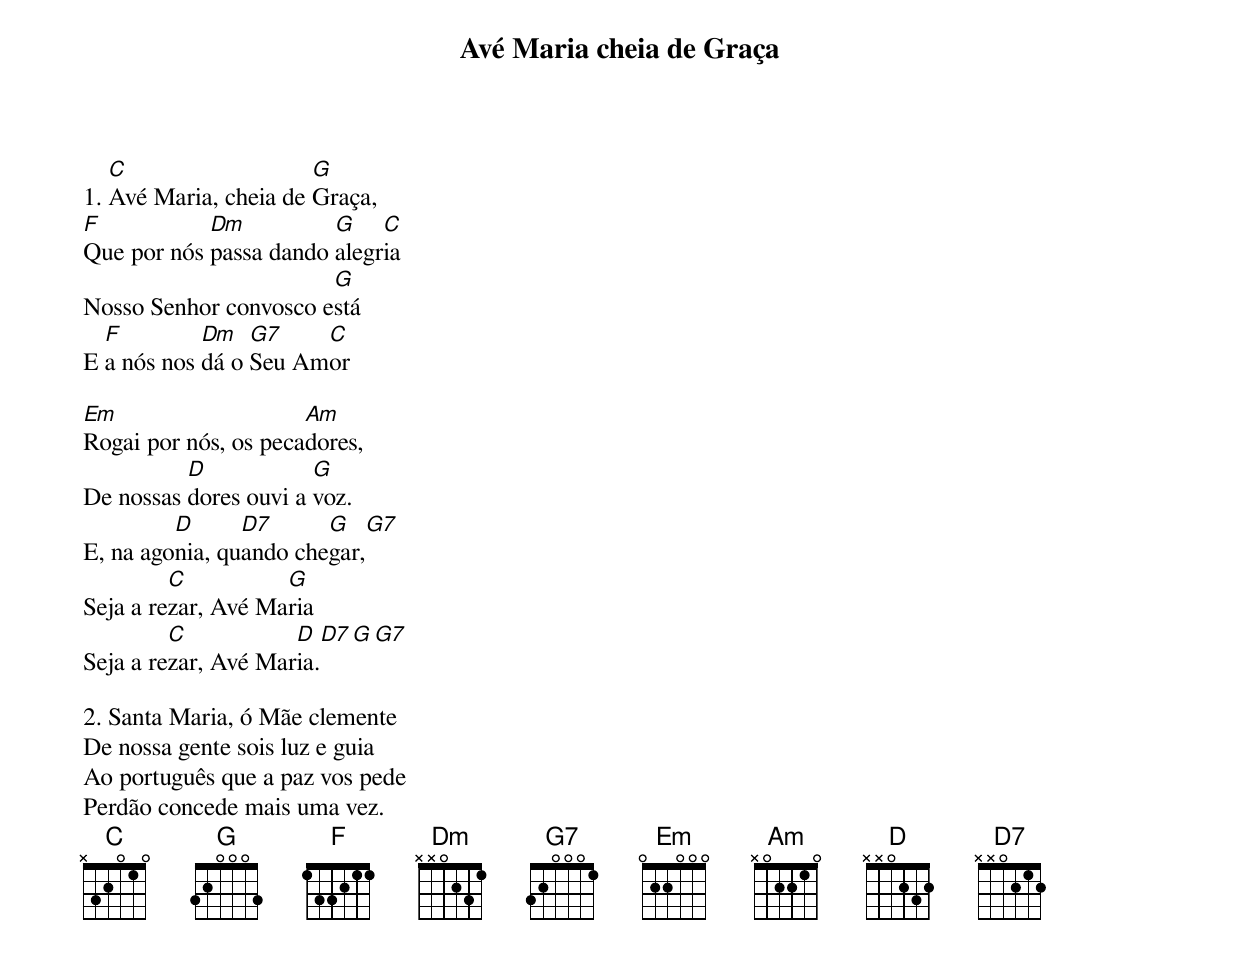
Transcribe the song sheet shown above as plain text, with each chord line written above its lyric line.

Avé Maria cheia de Graça

   C                   G
1. Avé Maria, cheia de Graça,
F           Dm          G    C
Que por nós passa dando alegria
                       G
Nosso Senhor convosco está
  F         Dm   G7    C
E a nós nos dá o Seu Amor

Em                    Am
Rogai por nós, os pecadores,
          D            G
De nossas dores ouvi a voz.
         D      D7      G   G7
E, na agonia, quando chegar,
         C          G
Seja a rezar, Avé Maria
         C           D  D7 G G7
Seja a rezar, Avé Maria.

2. Santa Maria, ó Mãe clemente
De nossa gente sois luz e guia
Ao português que a paz vos pede
Perdão concede mais uma vez.
